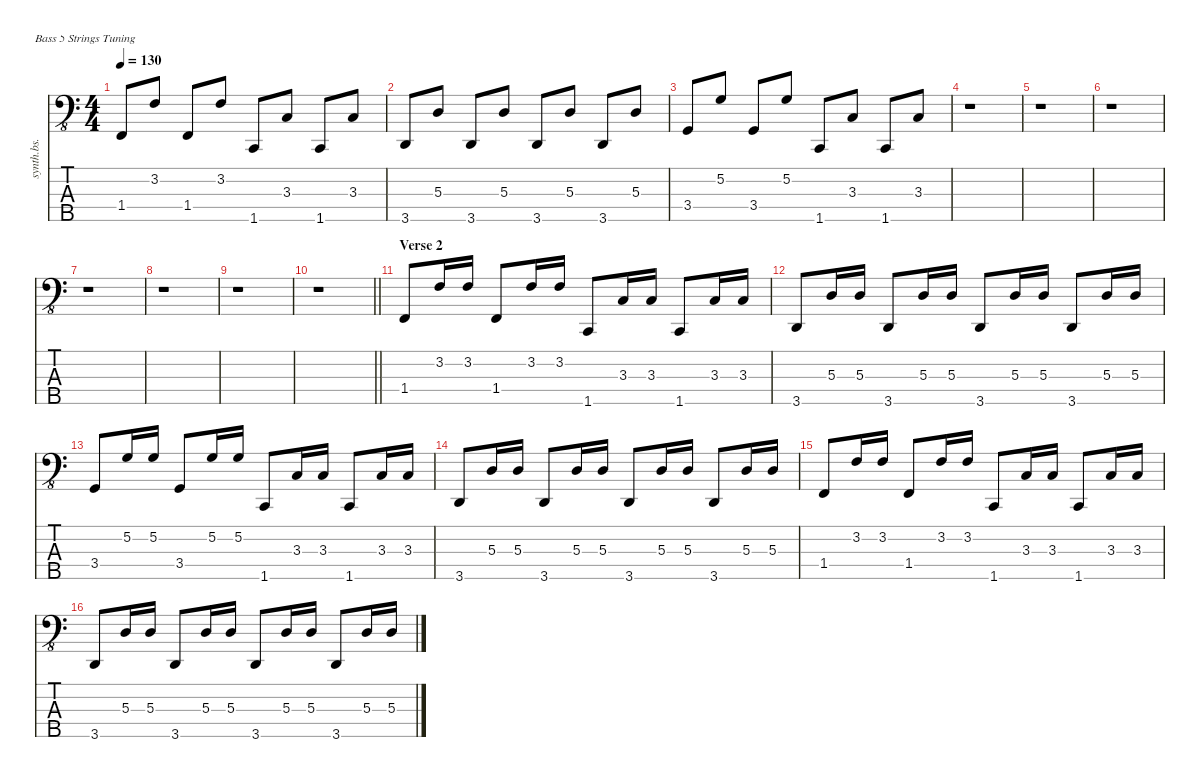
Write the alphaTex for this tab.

\defaultSystemsLayout 4
\hideDynamics
\bracketExtendMode nobrackets
\otherSystemsTrackNameOrientation horizontal
\track ("Synth 2-LH" "synth.bs.") {defaultSystemsLayout 4 instrument synthbass1}
\staff {score tabs}
\tuning (G2 D2 A1 E1 B0)
\displaytranspose 0
\ts (4 4)
\tempo 130
\clef f4
\ottava 8vb
\ks c
1.4.8{dy f beam Up} 3.2.8{beam Up} 1.4.8{beam Up} 3.2.8{beam Up} 1.5.8{beam Up} 3.3.8{beam Up} 1.5.8{beam Up} 3.3.8{beam Up} |
3.5.8{beam Up} 5.3.8{beam Up} 3.5.8{beam Up} 5.3.8{beam Up} 3.5.8{beam Up} 5.3.8{beam Up} 3.5.8{beam Up} 5.3.8{beam Up} |
3.4.8{beam Up} 5.2.8{beam Up} 3.4.8{beam Up} 5.2.8{beam Up} 1.5.8{beam Up} 3.3.8{beam Up} 1.5.8{beam Up} 3.3.8{beam Up} |
r.1{beam Down} |
r.1{beam Down} |
r.1{beam Down} |
r.1{beam Down} |
r.1{beam Down} |
r.1{beam Down} |
\barLineRight lightlight
r.1{beam Down} |
\section ("" "Verse 2")
1.4.8{beam Up} 3.2.16{beam Up} 3.2.16{beam Up} 1.4.8{beam Up} 3.2.16{beam Up} 3.2.16{beam Up} 1.5.8{beam Up} 3.3.16{beam Up} 3.3.16{beam Up} 1.5.8{beam Up} 3.3.16{beam Up} 3.3.16{beam Up} |
3.5.8{beam Up} 5.3.16{beam Up} 5.3.16{beam Up} 3.5.8{beam Up} 5.3.16{beam Up} 5.3.16{beam Up} 3.5.8{beam Up} 5.3.16{beam Up} 5.3.16{beam Up} 3.5.8{beam Up} 5.3.16{beam Up} 5.3.16{beam Up} |
3.4.8{beam Up} 5.2.16{beam Up} 5.2.16{beam Up} 3.4.8{beam Up} 5.2.16{beam Up} 5.2.16{beam Up} 1.5.8{beam Up} 3.3.16{beam Up} 3.3.16{beam Up} 1.5.8{beam Up} 3.3.16{beam Up} 3.3.16{beam Up} |
3.5.8{beam Up} 5.3.16{beam Up} 5.3.16{beam Up} 3.5.8{beam Up} 5.3.16{beam Up} 5.3.16{beam Up} 3.5.8{beam Up} 5.3.16{beam Up} 5.3.16{beam Up} 3.5.8{beam Up} 5.3.16{beam Up} 5.3.16{beam Up} |
1.4.8{beam Up} 3.2.16{beam Up} 3.2.16{beam Up} 1.4.8{beam Up} 3.2.16{beam Up} 3.2.16{beam Up} 1.5.8{beam Up} 3.3.16{beam Up} 3.3.16{beam Up} 1.5.8{beam Up} 3.3.16{beam Up} 3.3.16{beam Up} |
3.5.8{beam Up} 5.3.16{beam Up} 5.3.16{beam Up} 3.5.8{beam Up} 5.3.16{beam Up} 5.3.16{beam Up} 3.5.8{beam Up} 5.3.16{beam Up} 5.3.16{beam Up} 3.5.8{beam Up} 5.3.16{beam Up} 5.3.16{beam Up}
